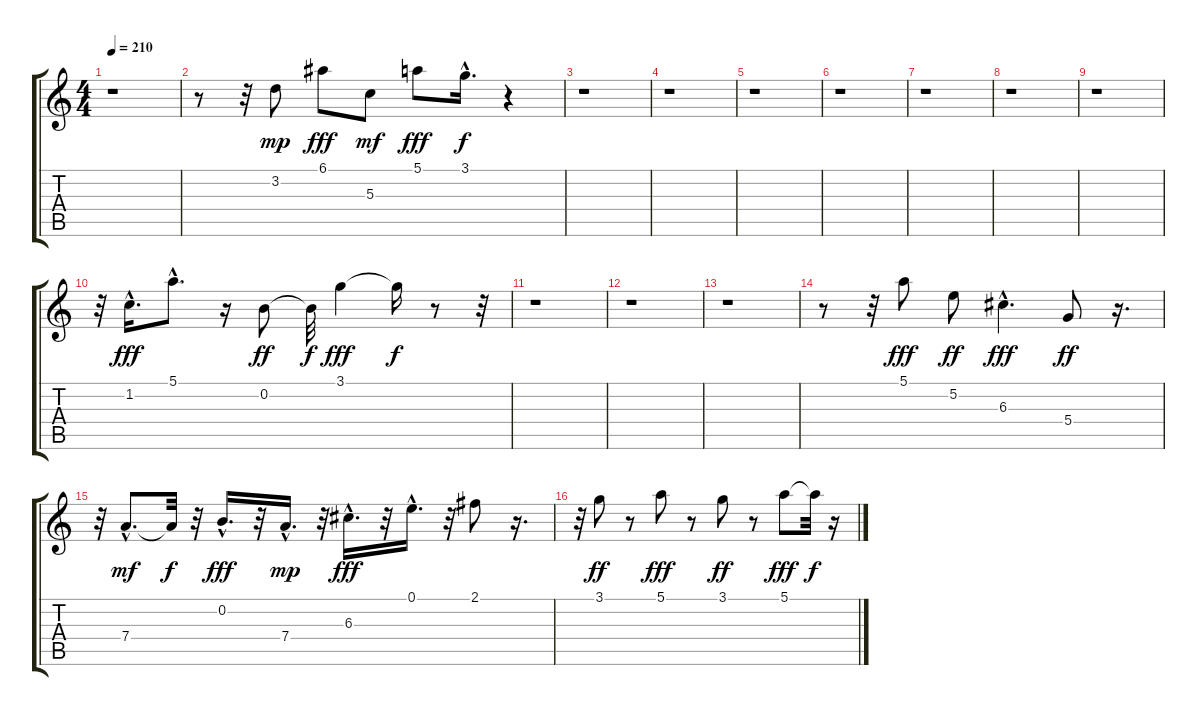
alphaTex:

\track "" {instrument acousticguitarnylon}
\staff {score tabs}
\tuning (E4 B3 G3 D3 A2 E2) {hide}
\ts (4 4)
\tempo 210
\clef g2
\ks c
r.1{dy fff} |
r.8 r.32 3.2.8{dy mp} 6.1.8{dy fff} 5.3.8{dy mf} 5.1.8{dy fff} 3.1{hac}.16{d dy f} r.4 |
r.1 |
r.1 |
r.1 |
r.1 |
r.1 |
r.1 |
r.1 |
r.32 1.2{hac}.16{d dy fff} 5.1{hac}.8{d} r.16 0.2.8{dy ff} 0.2{t}.32{dy f} 3.1.4{dy fff} 3.1{t}.16{dy f} r.8 r.32 |
r.1 |
r.1 |
r.1 |
r.8 r.32 5.1.8{dy fff} 5.2.8{dy ff} 6.3{hac}.4{d dy fff} 5.4.8{dy ff} r.16{d} |
r.32 7.4{hac}.8{d dy mf} 7.4{t}.32{dy f} r.32 0.2{hac}.16{d dy fff} r.32 7.4{hac}.16{d dy mp} r.32 6.3{hac}.16{d dy fff} r.32 0.1{hac}.16{d} r.32 2.1.8 r.16{d} |
r.32 3.1.8{dy ff} r.8 5.1.8{dy fff} r.8 3.1.8{dy ff} r.8 5.1.8{dy fff} 5.1{t}.32{dy f} r.16
